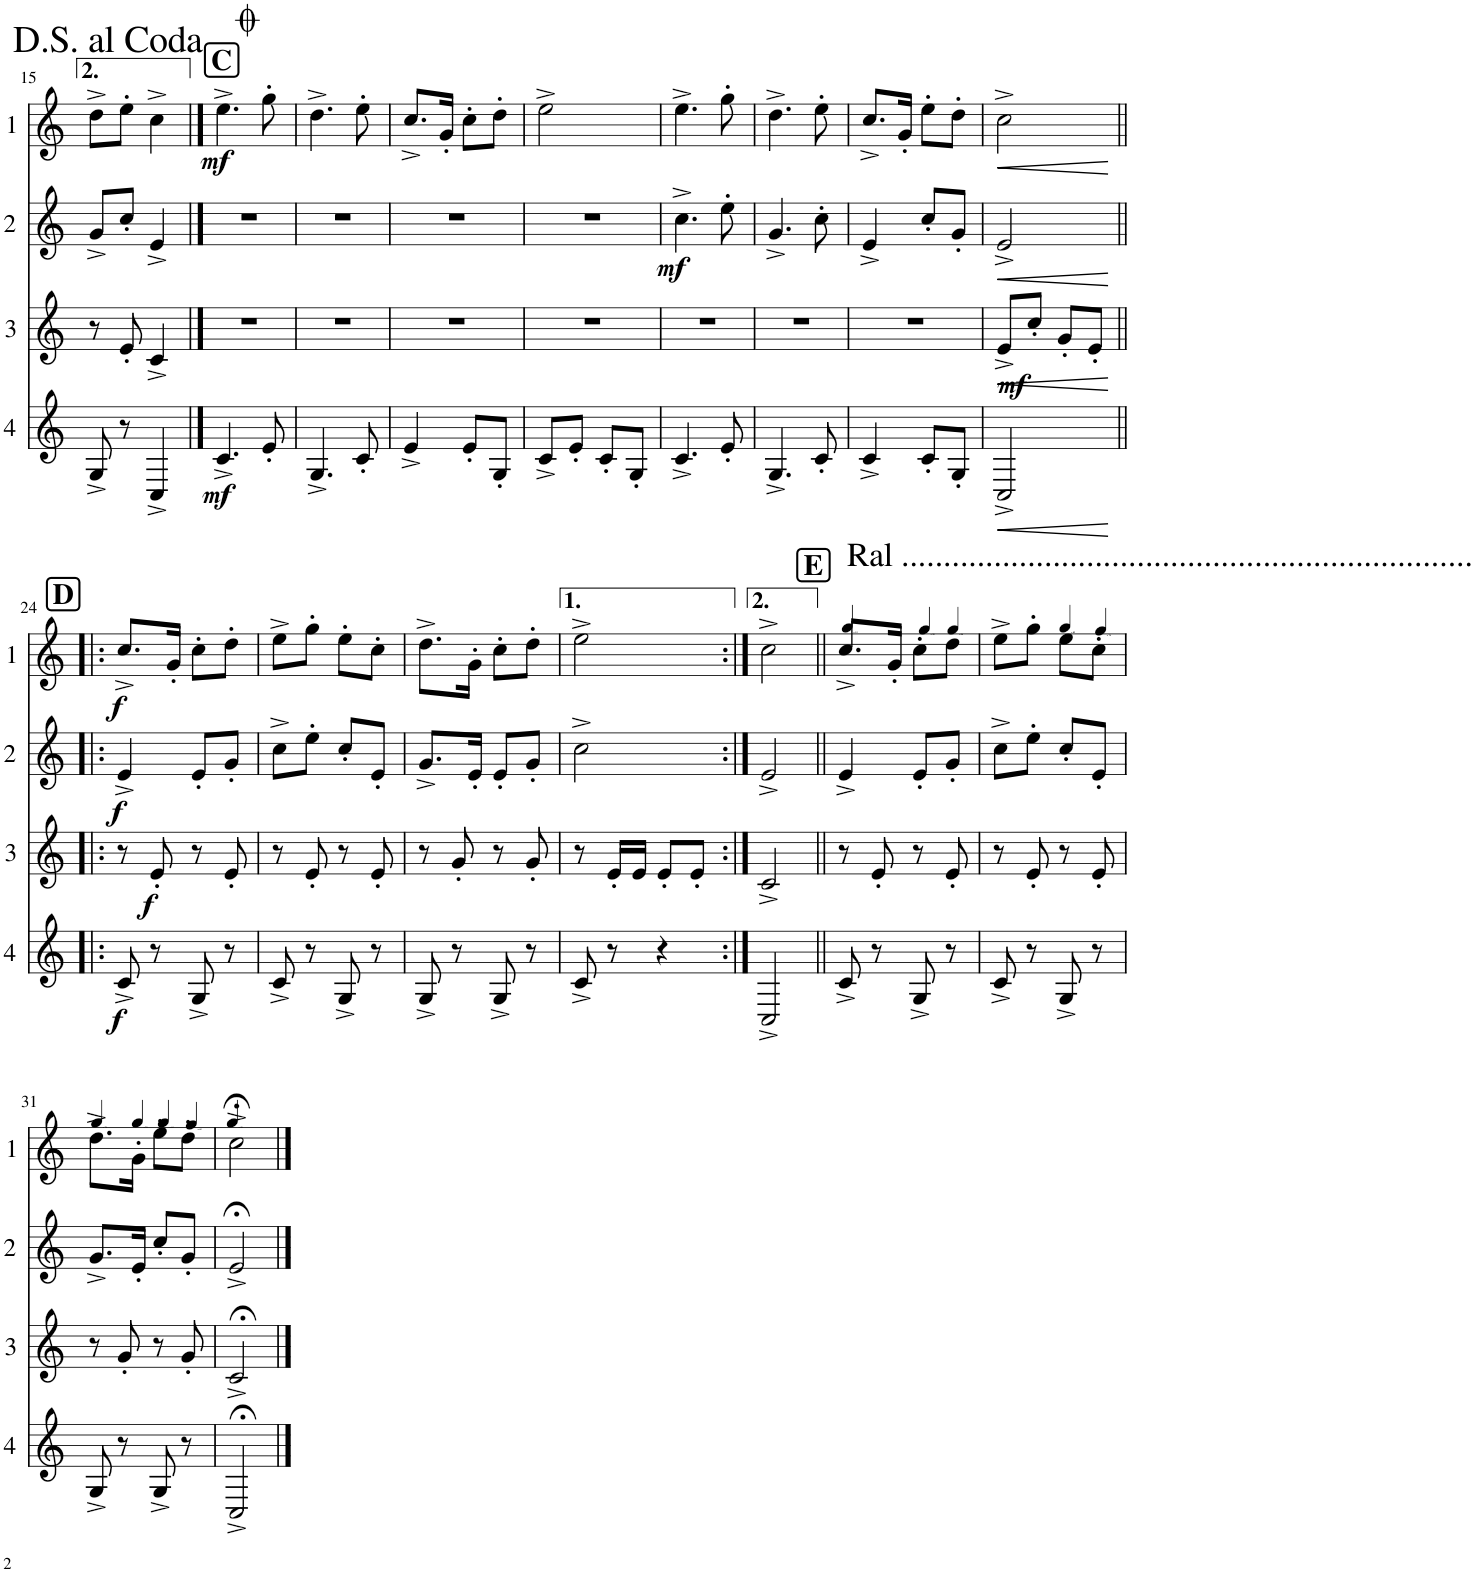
**kern	**dynam	**kern	**dynam	**kern	**dynam	**kern	**dynam
*part4	*part4	*part3	*part3	*part2	*part2	*part1	*part1
*staff4	*staff4	*staff3	*staff3	*staff2	*staff2	*staff1	*staff1
*I"Cor 4	*	*I"Cor 3	*	*I"Cor 2	*	*I"Cor 1	*
!!LO:PB:g=z
*clefG2	*	*clefG2	*	*clefG2	*	*clefG2	*
*Trd4c7	*	*Trd4c7	*	*Trd4c7	*	*Trd4c7	*
*k[]	*	*k[]	*	*k[]	*	*k[]	*
*M2/4	*	*M2/4	*	*M2/4	*	*M2/4	*
=15	=15	=15	=15	=15	=15	=15	=15
8G^/	.	8r	.	8g^/L	.	8dd^\L	.
8r	.	8e'/	.	8cc'/J	.	8ee'\J	.
4C^/	.	4c^/	.	4e^/	.	4cc^\	.
!!LO:REH:place=s1:a:B:cj:fs=14:t=C
==16	==16	==16	==16	==16	==16	==16	==16
!	!LO:DY:b	!	!	!	!	!	!LO:DY:b
4.c^/	mf	2r	.	2r	.	4.ee^\	mf
8e'/	.	.	.	.	.	8gg'\	.
=17	=17	=17	=17	=17	=17	=17	=17
4.G^/	.	2r	.	2r	.	4.dd^\	.
8c'/	.	.	.	.	.	8ee'\	.
=18	=18	=18	=18	=18	=18	=18	=18
4e^/	.	2r	.	2r	.	8.cc^/L	.
.	.	.	.	.	.	16g'/Jk	.
8e'/L	.	.	.	.	.	8cc'\L	.
8G'/J	.	.	.	.	.	8dd'\J	.
=19	=19	=19	=19	=19	=19	=19	=19
8c^/L	.	2r	.	2r	.	2ee^\	.
8e'/J	.	.	.	.	.	.	.
8c'/L	.	.	.	.	.	.	.
8G'/J	.	.	.	.	.	.	.
=20	=20	=20	=20	=20	=20	=20	=20
!	!	!	!	!	!LO:DY:b	!	!
4.c^/	.	2r	.	4.cc^\	mf	4.ee^\	.
8e'/	.	.	.	8ee'\	.	8gg'\	.
=21	=21	=21	=21	=21	=21	=21	=21
4.G^/	.	2r	.	4.g^/	.	4.dd^\	.
8c'/	.	.	.	8cc'\	.	8ee'\	.
=22	=22	=22	=22	=22	=22	=22	=22
!	!	!	!LO:DY:b	!	!	!	!
4c^/	.	2r	mf	4e^/	.	8.cc^/L	.
.	.	.	.	.	.	16g'/Jk	.
8c'/L	.	.	.	8cc'/L	.	8ee'\L	.
8G'/J	.	.	.	8g'/J	.	8dd'\J	.
=23	=23	=23	=23	=23	=23	=23	=23
!	!LO:HP:b	!	!LO:HP:b	!	!LO:HP:b	!	!LO:HP:b
2C^/	<	8e^/L	<	2e^/	<	2cc^\	<
.	.	8cc'/J	.	.	.	.	.
.	.	8g'/L	.	.	.	.	.
.	.	8e'/J	.	.	.	.	.
.	[	.	[	.	[	.	[
!!LO:LB:g=z
!!LO:REH:place=s1:a:B:cj:fs=14:t=D
=24!|:	=24!|:	=24!|:	=24!|:	=24!|:	=24!|:	=24!|:	=24!|:
!	!LO:DY:b	!	!	!	!LO:DY:b	!	!LO:DY:b
8c^/	f	8r	.	4e^/	f	8.cc^/L	f
!	!	!	!LO:DY:b	!	!	!	!
8r	.	8e'/	f	.	.	.	.
.	.	.	.	.	.	16g'/Jk	.
8G^/	.	8r	.	8e'/L	.	8cc'\L	.
8r	.	8e'/	.	8g'/J	.	8dd'\J	.
=25	=25	=25	=25	=25	=25	=25	=25
8c^/	.	8r	.	8cc^\L	.	8ee^\L	.
8r	.	8e'/	.	8ee'\J	.	8gg'\J	.
8G^/	.	8r	.	8cc'/L	.	8ee'\L	.
8r	.	8e'/	.	8e'/J	.	8cc'\J	.
=26	=26	=26	=26	=26	=26	=26	=26
8G^/	.	8r	.	8.g^/L	.	8.dd^\L	.
8r	.	8g'/	.	.	.	.	.
.	.	.	.	16e'/Jk	.	16g'\Jk	.
8G^/	.	8r	.	8e'/L	.	8cc'\L	.
8r	.	8g'/	.	8g'/J	.	8dd'\J	.
=27	=27	=27	=27	=27	=27	=27	=27
8c^/	.	8r	.	2cc^\	.	2ee^\	.
8r	.	16e'/LL	.	.	.	.	.
.	.	16e/JJ	.	.	.	.	.
4r	.	8e'/L	.	.	.	.	.
.	.	8e'/J	.	.	.	.	.
=28:|!	=28:|!	=28:|!	=28:|!	=28:|!	=28:|!	=28:|!	=28:|!
2C^/	.	2c^/	.	2e^/	.	2cc^\	.
=29||	=29||	=29||	=29||	=29||	=29||	=29||	=29||
!!LO:REH:place=s1:a:B:cj:fs=14:t=E
*	*	*	*	*	*	*MM93	*
!	!	!	!	!	!	!LO:TX:a:t=Ral ....................................................................	!
8c^/	.	8r	.	4e^/	.	8.cc^/L	.
8r	.	8e'/	.	.	.	.	.
.	.	.	.	.	.	16g'/Jk	.
*	*	*	*	*	*	*MM90	*
8G^/	.	8r	.	8e'/L	.	8cc'\L	.
*	*	*	*	*	*	*MM86	*
8r	.	8e'/	.	8g'/J	.	8dd'\J	.
=30	=30	=30	=30	=30	=30	=30	=30
8c^/	.	8r	.	8cc^\L	.	8ee^\L	.
8r	.	8e'/	.	8ee'\J	.	8gg'\J	.
*	*	*	*	*	*	*MM82	*
8G^/	.	8r	.	8cc'/L	.	8ee'\L	.
*	*	*	*	*	*	*MM78	*
8r	.	8e'/	.	8e'/J	.	8cc'\J	.
!!LO:LB:g=z
=31	=31	=31	=31	=31	=31	=31	=31
*	*	*	*	*	*	*MM74	*
8G^/	.	8r	.	8.g^/L	.	8.dd^\L	.
8r	.	8g'/	.	.	.	.	.
*	*	*	*	*	*	*MM70	*
.	.	.	.	16e'/Jk	.	16g'\Jk	.
*	*	*	*	*	*	*MM65	*
8G^/	.	8r	.	8cc'/L	.	8ee'\L	.
*	*	*	*	*	*	*MM65	*
8r	.	8g'/	.	8g'/J	.	8dd'\J	.
=32	=32	=32	=32	=32	=32	=32	=32
*	*	*	*	*	*	*MM50	*
2C;<^/	.	2c;<^/	.	2e;<^/	.	2cc;<^\	.
==	==	==	==	==	==	==	==
*-	*-	*-	*-	*-	*-	*-	*-
